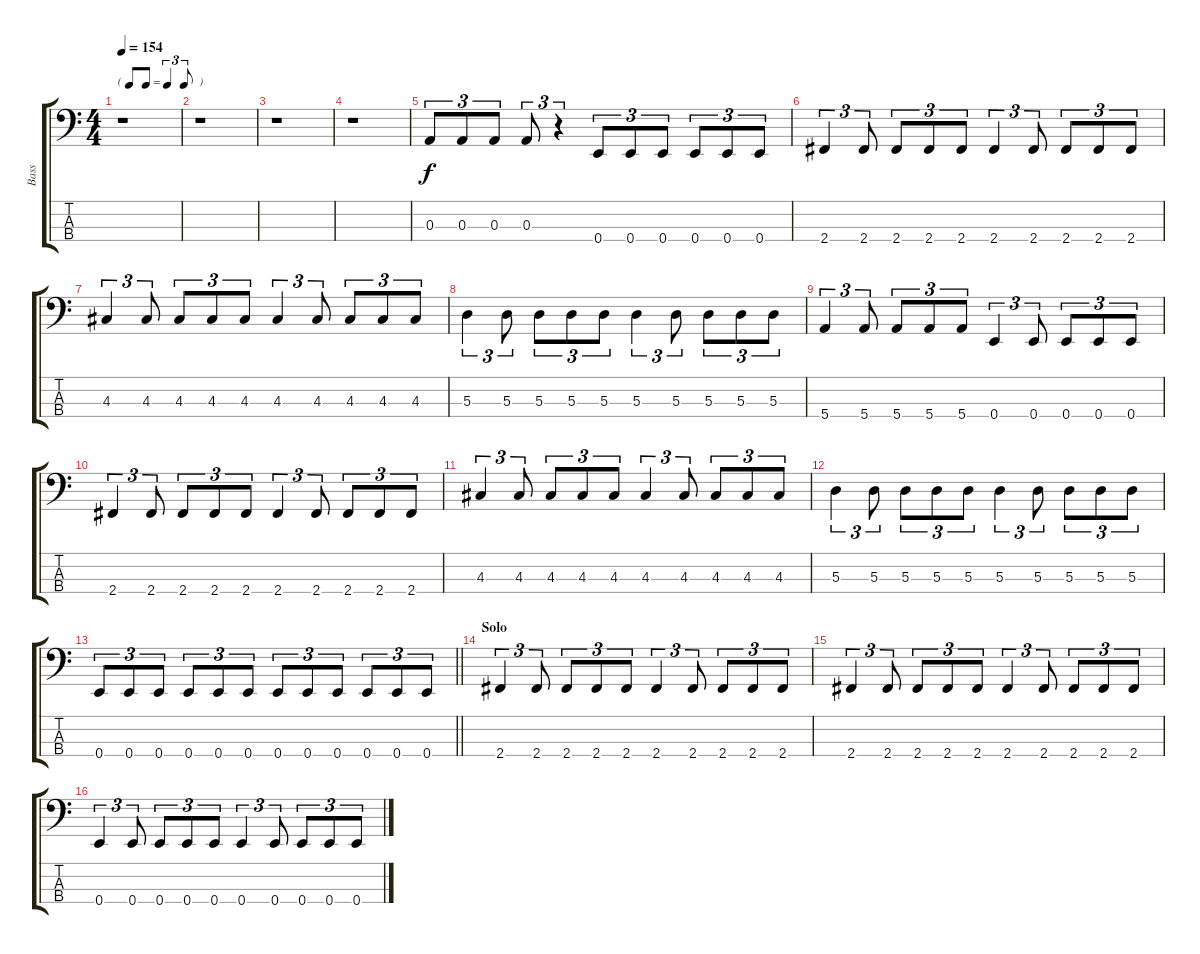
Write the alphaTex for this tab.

\track ("Bass" "Bass") {instrument electricbassfinger}
\staff {score tabs}
\tuning (G2 D2 A1 E1) {hide}
\ts (4 4)
\tf triplet8th
\tempo 154
\clef f4
\ks c
r.1{dy f} |
r.1 |
r.1 |
r.1 |
0.3.8{tu (3 2)} 0.3.8{tu (3 2)} 0.3.8{tu (3 2)} 0.3.8{tu (3 2)} r.4{tu (3 2)} 0.4.8{tu (3 2)} 0.4.8{tu (3 2)} 0.4.8{tu (3 2)} 0.4.8{tu (3 2)} 0.4.8{tu (3 2)} 0.4.8{tu (3 2)} |
2.4.4{tu (3 2)} 2.4.8{tu (3 2)} 2.4.8{tu (3 2)} 2.4.8{tu (3 2)} 2.4.8{tu (3 2)} 2.4.4{tu (3 2)} 2.4.8{tu (3 2)} 2.4.8{tu (3 2)} 2.4.8{tu (3 2)} 2.4.8{tu (3 2)} |
4.3.4{tu (3 2)} 4.3.8{tu (3 2)} 4.3.8{tu (3 2)} 4.3.8{tu (3 2)} 4.3.8{tu (3 2)} 4.3.4{tu (3 2)} 4.3.8{tu (3 2)} 4.3.8{tu (3 2)} 4.3.8{tu (3 2)} 4.3.8{tu (3 2)} |
5.3.4{tu (3 2)} 5.3.8{tu (3 2)} 5.3.8{tu (3 2)} 5.3.8{tu (3 2)} 5.3.8{tu (3 2)} 5.3.4{tu (3 2)} 5.3.8{tu (3 2)} 5.3.8{tu (3 2)} 5.3.8{tu (3 2)} 5.3.8{tu (3 2)} |
5.4.4{tu (3 2)} 5.4.8{tu (3 2)} 5.4.8{tu (3 2)} 5.4.8{tu (3 2)} 5.4.8{tu (3 2)} 0.4.4{tu (3 2)} 0.4.8{tu (3 2)} 0.4.8{tu (3 2)} 0.4.8{tu (3 2)} 0.4.8{tu (3 2)} |
2.4.4{tu (3 2)} 2.4.8{tu (3 2)} 2.4.8{tu (3 2)} 2.4.8{tu (3 2)} 2.4.8{tu (3 2)} 2.4.4{tu (3 2)} 2.4.8{tu (3 2)} 2.4.8{tu (3 2)} 2.4.8{tu (3 2)} 2.4.8{tu (3 2)} |
4.3.4{tu (3 2)} 4.3.8{tu (3 2)} 4.3.8{tu (3 2)} 4.3.8{tu (3 2)} 4.3.8{tu (3 2)} 4.3.4{tu (3 2)} 4.3.8{tu (3 2)} 4.3.8{tu (3 2)} 4.3.8{tu (3 2)} 4.3.8{tu (3 2)} |
5.3.4{tu (3 2)} 5.3.8{tu (3 2)} 5.3.8{tu (3 2)} 5.3.8{tu (3 2)} 5.3.8{tu (3 2)} 5.3.4{tu (3 2)} 5.3.8{tu (3 2)} 5.3.8{tu (3 2)} 5.3.8{tu (3 2)} 5.3.8{tu (3 2)} |
\barLineRight lightlight
0.4.8{tu (3 2)} 0.4.8{tu (3 2)} 0.4.8{tu (3 2)} 0.4.8{tu (3 2)} 0.4.8{tu (3 2)} 0.4.8{tu (3 2)} 0.4.8{tu (3 2)} 0.4.8{tu (3 2)} 0.4.8{tu (3 2)} 0.4.8{tu (3 2)} 0.4.8{tu (3 2)} 0.4.8{tu (3 2)} |
\section ("" "Solo")
2.4.4{tu (3 2)} 2.4.8{tu (3 2)} 2.4.8{tu (3 2)} 2.4.8{tu (3 2)} 2.4.8{tu (3 2)} 2.4.4{tu (3 2)} 2.4.8{tu (3 2)} 2.4.8{tu (3 2)} 2.4.8{tu (3 2)} 2.4.8{tu (3 2)} |
2.4.4{tu (3 2)} 2.4.8{tu (3 2)} 2.4.8{tu (3 2)} 2.4.8{tu (3 2)} 2.4.8{tu (3 2)} 2.4.4{tu (3 2)} 2.4.8{tu (3 2)} 2.4.8{tu (3 2)} 2.4.8{tu (3 2)} 2.4.8{tu (3 2)} |
0.4.4{tu (3 2)} 0.4.8{tu (3 2)} 0.4.8{tu (3 2)} 0.4.8{tu (3 2)} 0.4.8{tu (3 2)} 0.4.4{tu (3 2)} 0.4.8{tu (3 2)} 0.4.8{tu (3 2)} 0.4.8{tu (3 2)} 0.4.8{tu (3 2)}
